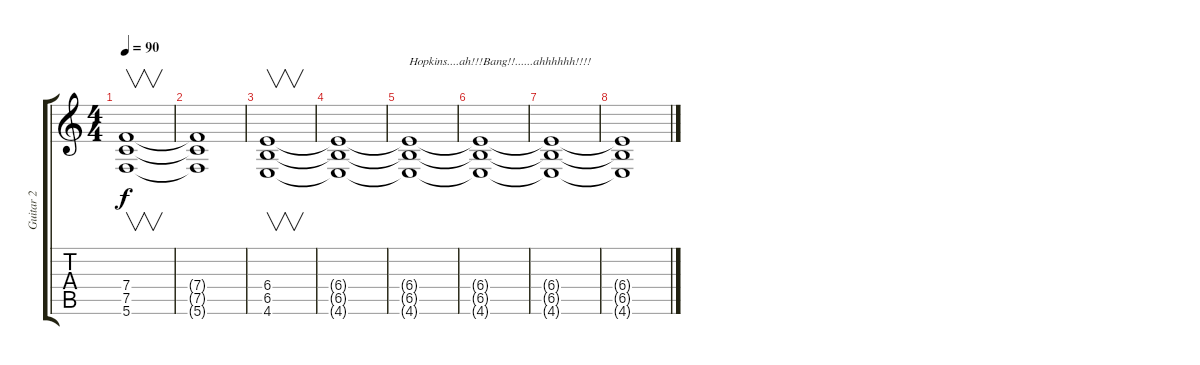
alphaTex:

\track ("Guitar 2" "Guitar 2") {instrument distortionguitar}
\staff {score tabs}
\tuning (C4 G3 Eb3 Bb2 F2 C2) {hide}
\ts (4 4)
\tempo 90
\clef g2
\ks c
(7.4 7.5 5.6).1{v dy f} |
(7.4{t} 7.5{t} 5.6{t}).1 |
(6.4 6.5 4.6).1{v} |
(6.4{t} 6.5{t} 4.6{t}).1 |
(6.4{t} 6.5{t} 4.6{t}).1{txt "Hopkins....ah!!!Bang!!......ahhhhhh!!!!"} |
(6.4{t} 6.5{t} 4.6{t}).1 |
(6.4{t} 6.5{t} 4.6{t}).1 |
(6.4{t} 6.5{t} 4.6{t}).1
